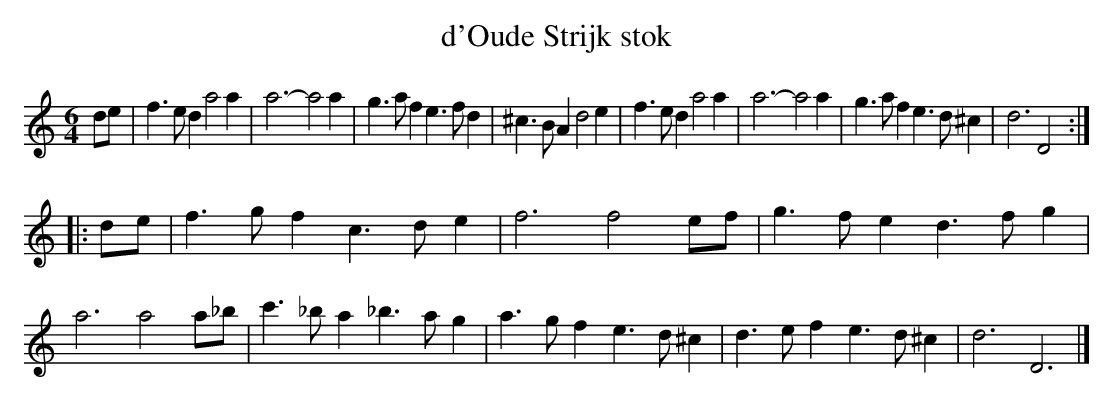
X:1
T:d'Oude Strijk stok
M:6/4
K:Ddor
de|f3ed2a4a2|a6-a4a2|g3af2e3fd2|^c3BA2d4e2|f3ed2a4a2|a6-a4a2|g3af2e3d^c2|d6D4:|
|:de|f3gf2c3de2|f6f4ef|g3fe2d3fg2|a6a4a_b|c'3_ba2_b3ag2|a3gf2e3d^c2|d3ef2e3d^c2|d6D6|]
